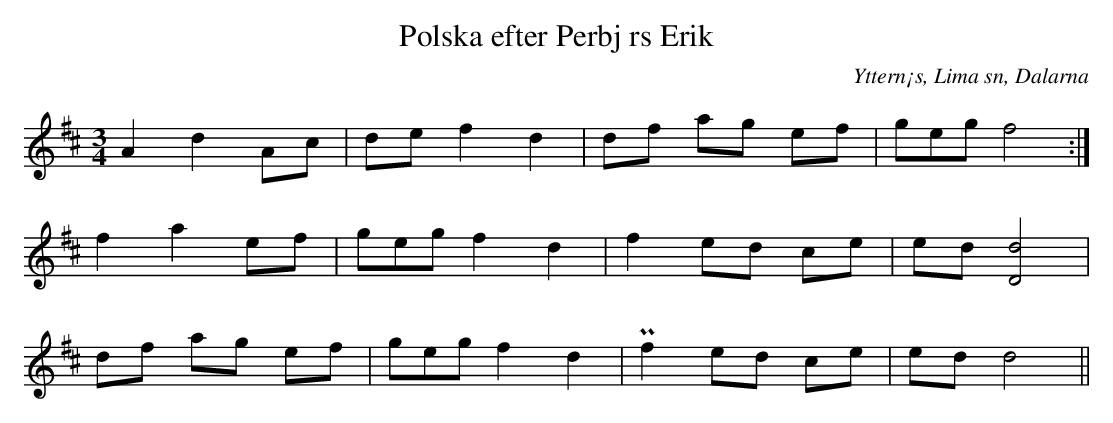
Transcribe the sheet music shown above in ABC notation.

X:1
T:Polska efter Perbj rs Erik
O:Yttern¡s, Lima sn, Dalarna
M:3/4
L:1/8
K:D
A2 d2 Ac | de f2 d2 | df ag ef | (3geg f4 :|
f2 a2 ef | (3geg f2 d2 | f2 ed ce | ed [D4d4] |
df ag ef | (3geg f2 d2 | Pf2 ed ce | ed d4 ||
